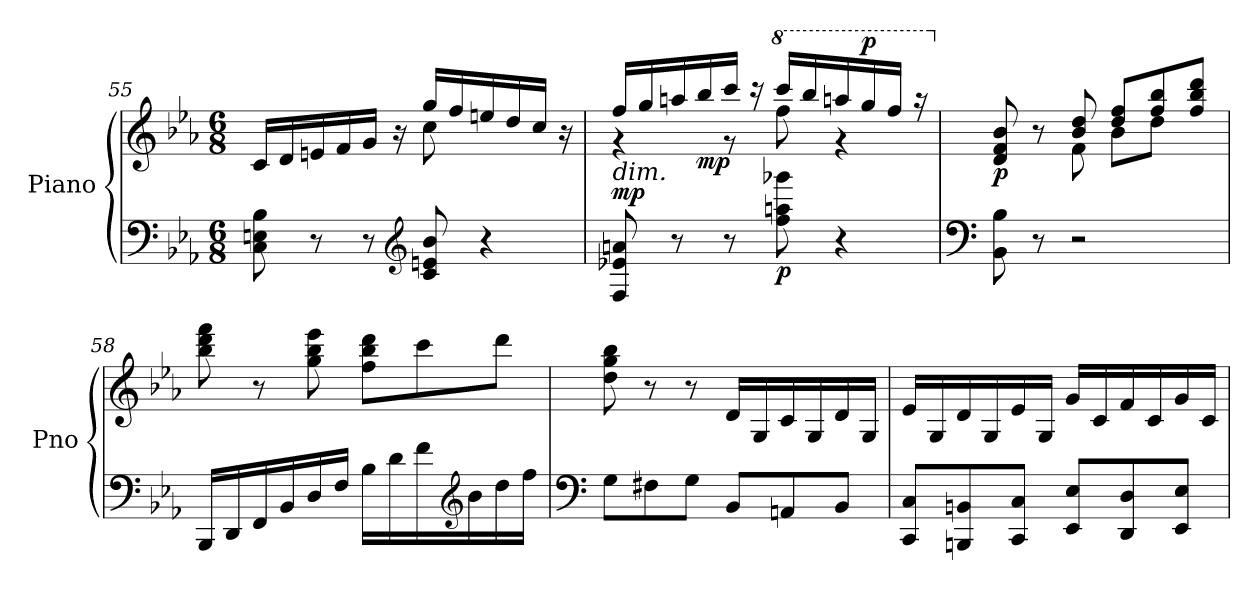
**kern	**kern	**dynam
*part1	*part1	*part1
*staff2	*staff1	*staff1/2
*I"Piano	*	*
*I'Pno	*	*
!!LO:PB:g=z
*clefF4	*clefG2	*
*k[b-e-a-]	*k[b-e-a-]	*
*M6/8	*M6/8	*
=55	=55	=55
*	*^	*
8C\ 8En\ 8B-\	16c/LL	4rcyy	.
.	16d/	.	.
8r	16en/	.	.
.	16f/	.	.
8r	16g/JJ	8rgyy	.
.	16r	.	.
*clefG2	*	*	*
8c/ 8en/ 8b-/	16gg/LL	8cc\	.
.	16ff/	.	.
4r	16een/	4rgyy	.
.	16dd/	.	.
.	16cc/JJ	.	.
.	16r	.	.
=56	=56	=56	=56
!LO:TX:a:i:t=dim.	!	!	!
!	!	!	!LO:DY:a=2
8F/ 8e-X/ 8an/	16ff/LL	4r	mp
.	16gg/	.	.
8r	16aan/	.	.
!	!	!	!LO:DY:b
.	16bb-/	.	mp
8r	16ccc/JJ	8r	.
.	16r	.	.
*	*8va	*	*
!	!	!	!LO:DY:b=2
8ff\ 8aan\ 8ggg-X\	16cccc/LL	8fff\	p
.	16bbb-/	.	.
4r	16aaan/	4r	.
!	!	!	!LO:DY:a
.	16ggg/	.	p
.	16fff/JJ	.	.
.	16r	.	.
=57	=57	=57	=57
*clefF4	*	*	*
*	*X8va	*	*
!	!	!	!LO:DY:b
8BB-\ 8B-\	8d/ 8f/ 8b-/	4reeeyy	p
8r	8r	.	.
2r	8b-/ 8dd/	8f\	.
.	8dd/ 8ff/L	8b-\L	.
.	8ff/ 8bb-/	8dd\J	.
.	8ff/ 8bb-/ 8ddd/J	8ryy	.
*	*v	*v	*
=58	=58	=58
16BBB-/LL	8bb-\ 8ddd\ 8fff\	.
16DD/	.	.
16FF/	8r	.
16BB-/	.	.
16D/	8gg\ 8bb-\ 8eee-\	.
16F/JJ	.	.
16B-\LL	8ff\ 8bb-\ 8ddd\L	.
16d\	.	.
16f\	8ccc\	.
*clefG2	*	*
16b-\	.	.
16dd\	8ddd\J	.
16ff\JJ	.	.
!!LO:LB:g=z
=59	=59	=59
*clefF4	*	*
8G\L	8dd\ 8gg\ 8bb-\	.
8F#X\	8r	.
8G\J	8r	.
8BB-/L	16d/LL	.
.	16G/	.
8AAn/	16c/	.
.	16G/	.
8BB-/J	16d/	.
.	16G/JJ	.
=60	=60	=60
8CC/ 8C/L	16e-/LL	.
.	16G/	.
8BBBn/ 8BBn/	16d/	.
.	16G/	.
8CC/ 8C/J	16e-/	.
.	16G/JJ	.
8EE-/ 8E-/L	16g/LL	.
.	16c/	.
8DD/ 8D/	16f/	.
.	16c/	.
8EE-/ 8E-/J	16g/	.
.	16c/JJ	.
=	=	=
*-	*-	*-
